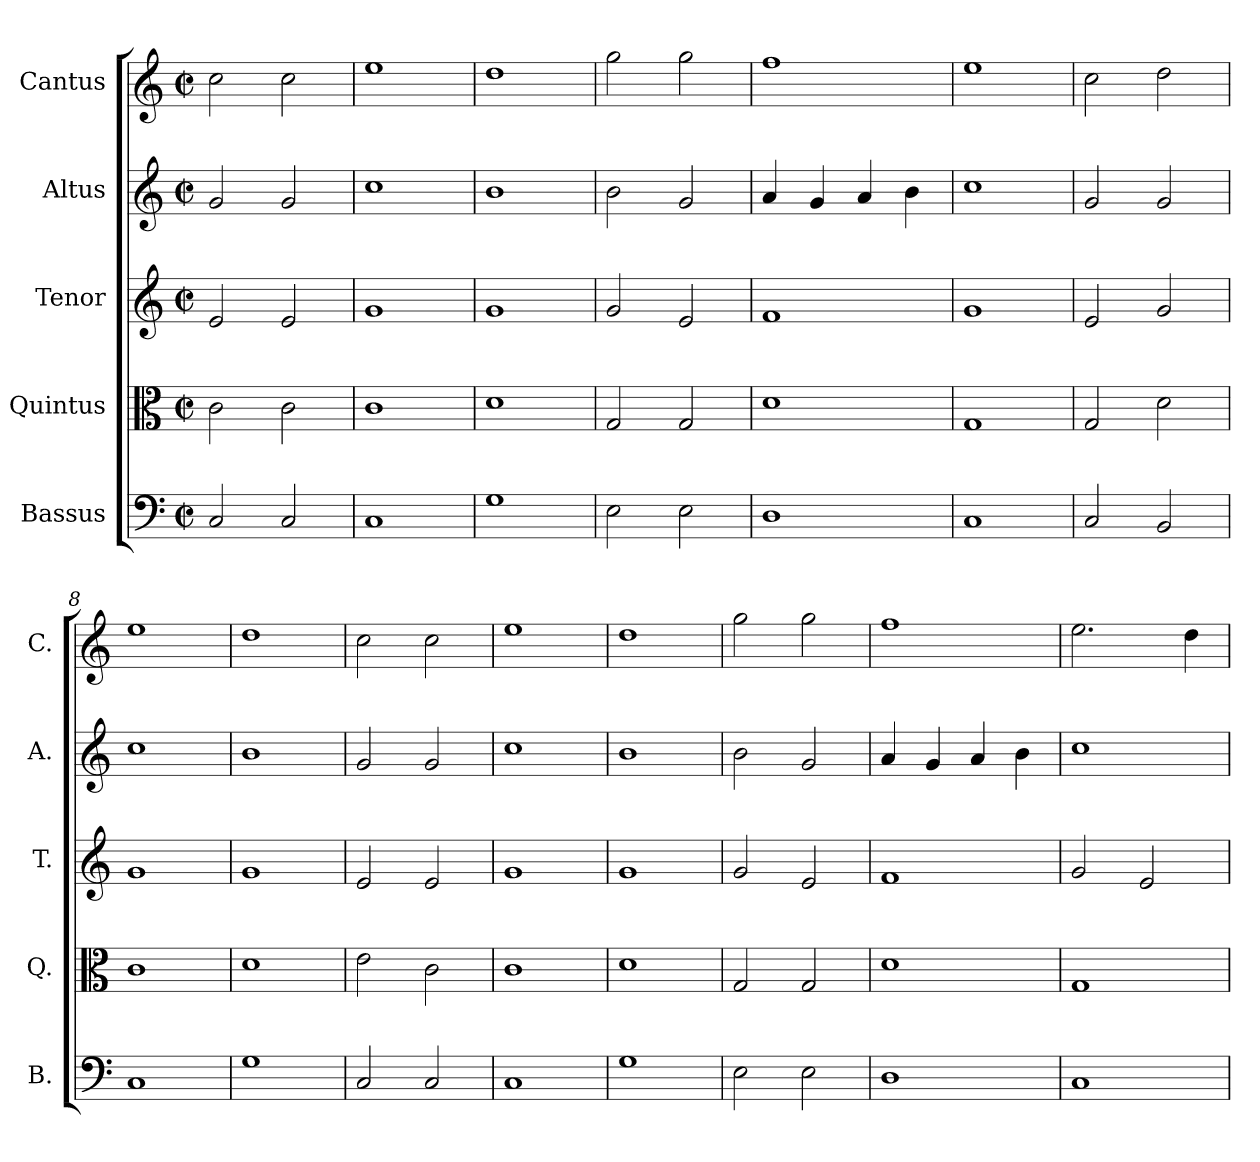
**kern	**kern	**kern	**kern	**kern
*part5	*part4	*part3	*part2	*part1
*staff5	*staff4	*staff3	*staff2	*staff1
*I"Bassus	*I"Quintus	*I"Tenor	*I"Altus	*I"Cantus
*I'B.	*I'Q.	*I'T.	*I'A.	*I'C.
*clefF4	*clefC3	*clefG2	*clefG2	*clefG2
*k[]	*k[]	*k[]	*k[]	*k[]
*M2/2	*M2/2	*M2/2	*M2/2	*M2/2
*met(c|)	*met(c|)	*met(c|)	*met(c|)	*met(c|)
=1	=1	=1	=1	=1
2C/	2c\	2e/	2g/	2cc\
2C/	2c\	2e/	2g/	2cc\
=2	=2	=2	=2	=2
1C	1c	1g	1cc	1ee
=3	=3	=3	=3	=3
1G	1d	1g	1b	1dd
=4	=4	=4	=4	=4
2E\	2G/	2g/	2b\	2gg\
2E\	2G/	2e/	2g/	2gg\
=5	=5	=5	=5	=5
1D	1d	1f	4a/	1ff
.	.	.	4g/	.
.	.	.	4a/	.
.	.	.	4b\	.
=6	=6	=6	=6	=6
1C	1G	1g	1cc	1ee
=7	=7	=7	=7	=7
2C/	2G/	2e/	2g/	2cc\
2BB/	2d\	2g/	2g/	2dd\
=8	=8	=8	=8	=8
1C	1c	1g	1cc	1ee
=9	=9	=9	=9	=9
1G	1d	1g	1b	1dd
=10	=10	=10	=10	=10
2C/	2e\	2e/	2g/	2cc\
2C/	2c\	2e/	2g/	2cc\
=11	=11	=11	=11	=11
1C	1c	1g	1cc	1ee
=12	=12	=12	=12	=12
1G	1d	1g	1b	1dd
=13	=13	=13	=13	=13
2E\	2G/	2g/	2b\	2gg\
2E\	2G/	2e/	2g/	2gg\
=14	=14	=14	=14	=14
1D	1d	1f	4a/	1ff
.	.	.	4g/	.
.	.	.	4a/	.
.	.	.	4b\	.
!!LO:LB:g=z
=15	=15	=15	=15	=15
1C	1G	2g/	1cc	2.ee\
.	.	2e/	.	.
.	.	.	.	4dd\
=	=	=	=	=
*-	*-	*-	*-	*-
